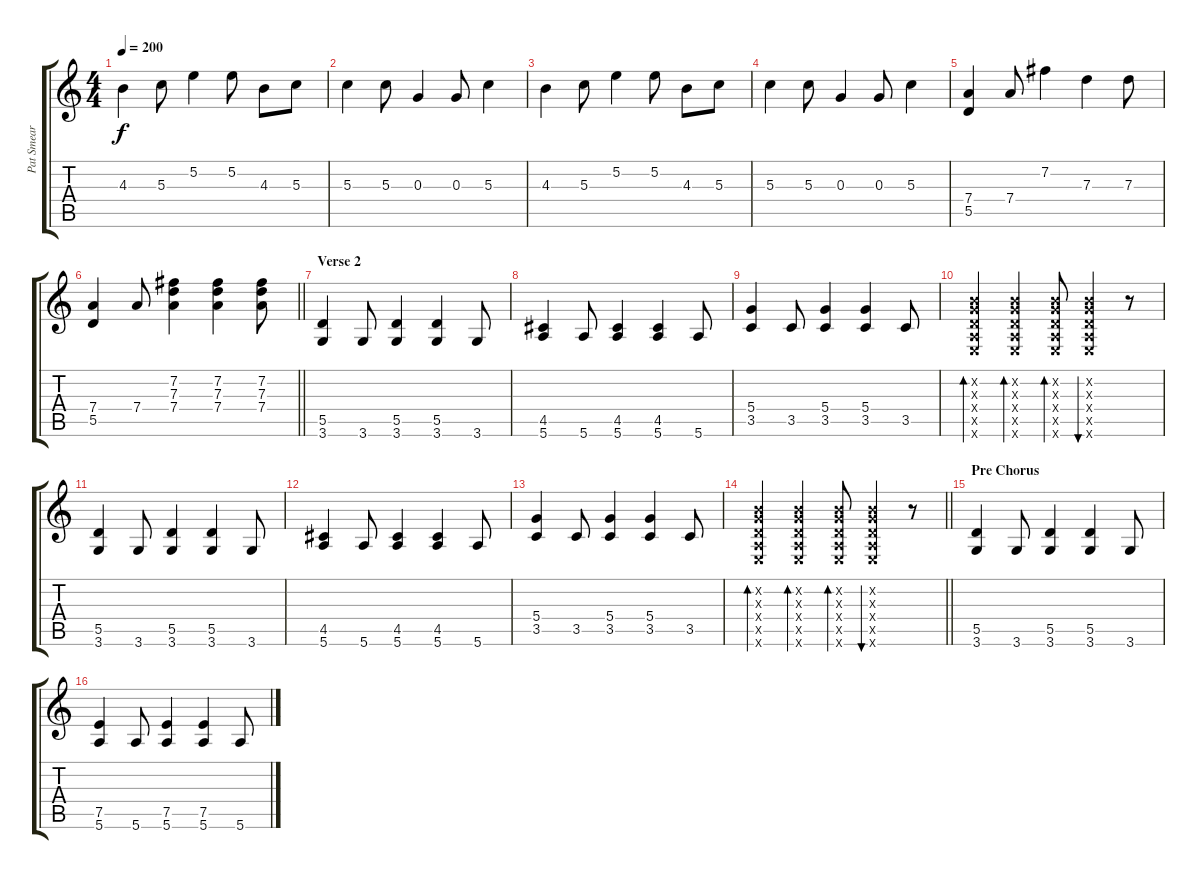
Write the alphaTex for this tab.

\track ("Pat Smear" "Pat Smear") {instrument distortionguitar}
\staff {score tabs}
\tuning (E4 B3 G3 D3 A2 E2) {hide}
\ts (4 4)
\tempo 200
\clef g2
\ks c
4.3.4{dy f} 5.3.8 5.2.4 5.2.8 4.3.8 5.3.8 |
5.3.4 5.3.8 0.3.4 0.3.8 5.3.4 |
4.3.4 5.3.8 5.2.4 5.2.8 4.3.8 5.3.8 |
5.3.4 5.3.8 0.3.4 0.3.8 5.3.4 |
(7.4 5.5).4 7.4.8 7.2.4 7.3.4 7.3.8 |
\barLineRight lightlight
(7.4 5.5).4 7.4.8 (7.2 7.3 7.4).4 (7.2 7.3 7.4).4 (7.2 7.3 7.4).8 |
\section ("" "Verse 2")
(5.5 3.6).4 3.6.8 (5.5 3.6).4 (5.5 3.6).4 3.6.8 |
(4.5 5.6).4 5.6.8 (4.5 5.6).4 (4.5 5.6).4 5.6.8 |
(5.4 3.5).4 3.5.8 (5.4 3.5).4 (5.4 3.5).4 3.5.8 |
(0.2{x} 0.3{x} 0.4{x} 0.5{x} 0.6{x}).4{bd 30} (0.2{x} 0.3{x} 0.4{x} 0.5{x} 0.6{x}).4{bd 30} (0.2{x} 0.3{x} 0.4{x} 0.5{x} 0.6{x}).8{bd 30} (0.2{x} 0.3{x} 0.4{x} 0.5{x} 0.6{x}).4{bu 30} r.8 |
(5.5 3.6).4 3.6.8 (5.5 3.6).4 (5.5 3.6).4 3.6.8 |
(4.5 5.6).4 5.6.8 (4.5 5.6).4 (4.5 5.6).4 5.6.8 |
(5.4 3.5).4 3.5.8 (5.4 3.5).4 (5.4 3.5).4 3.5.8 |
\barLineRight lightlight
(0.2{x} 0.3{x} 0.4{x} 0.5{x} 0.6{x}).4{bd 30} (0.2{x} 0.3{x} 0.4{x} 0.5{x} 0.6{x}).4{bd 30} (0.2{x} 0.3{x} 0.4{x} 0.5{x} 0.6{x}).8{bd 30} (0.2{x} 0.3{x} 0.4{x} 0.5{x} 0.6{x}).4{bu 30} r.8 |
\section ("" "Pre Chorus")
(5.5 3.6).4 3.6.8 (5.5 3.6).4 (5.5 3.6).4 3.6.8 |
(7.5 5.6).4 5.6.8 (7.5 5.6).4 (7.5 5.6).4 5.6.8
